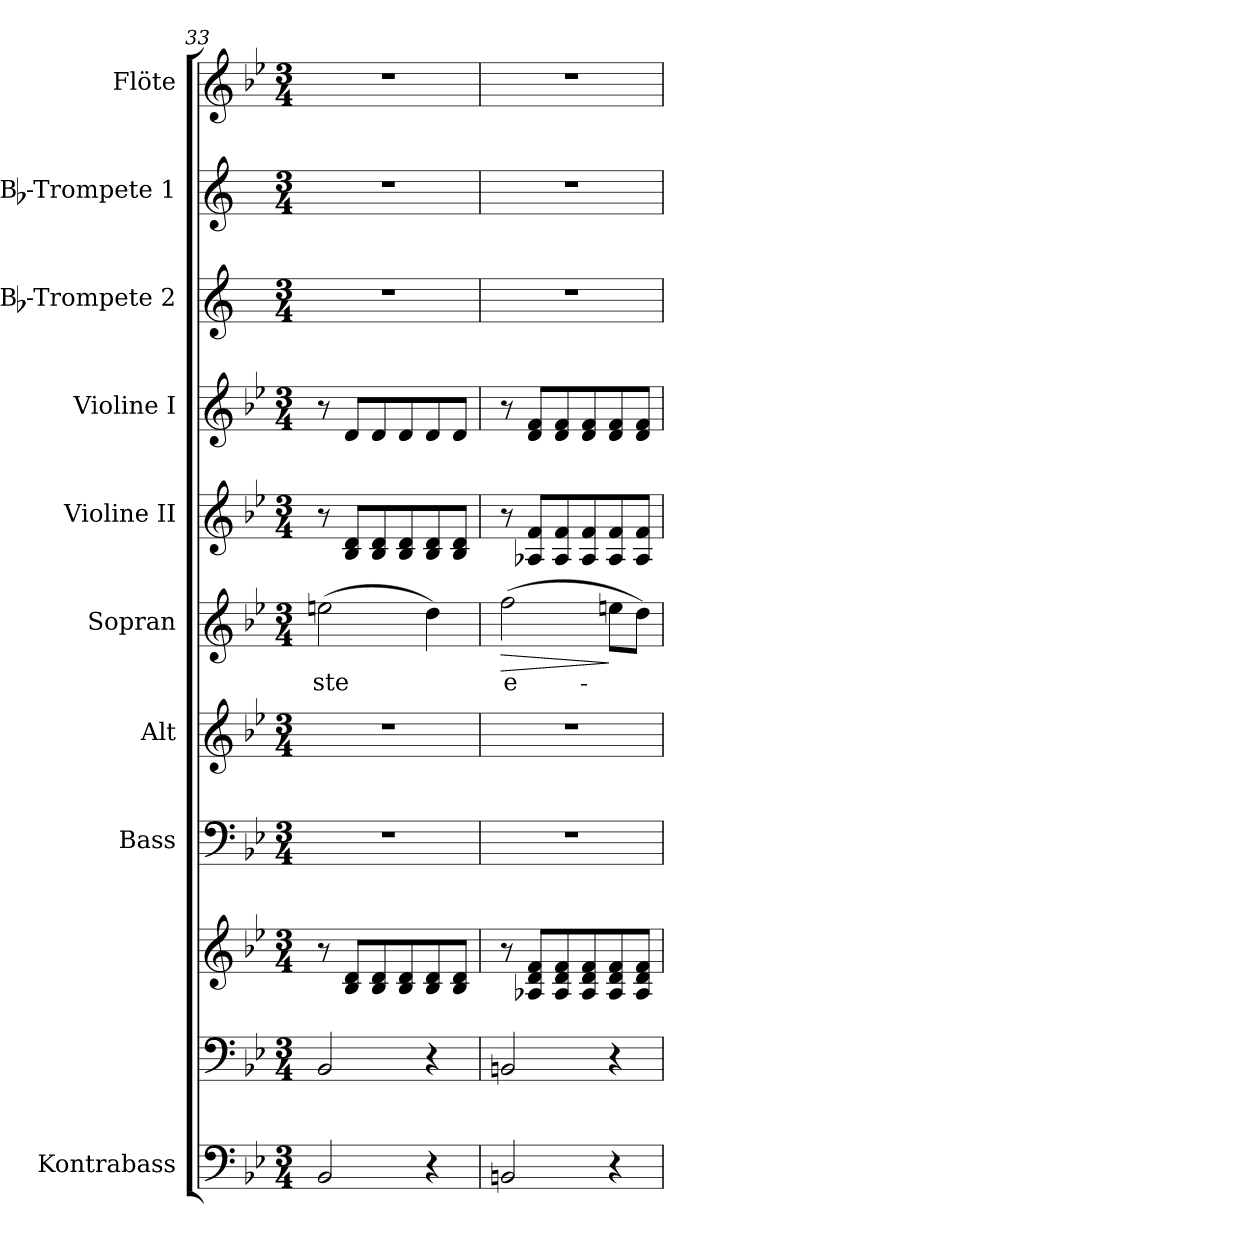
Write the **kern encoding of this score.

**kern	**kern	**kern	**kern	**kern	**kern	**text	**dynam	**kern	**kern	**kern	**kern	**kern
*part10	*part9	*part9	*part8	*part7	*part6	*part6	*part6	*part5	*part4	*part3	*part2	*part1
*staff11	*staff10	*staff9	*staff8	*staff7	*staff6	*staff6	*staff6	*staff5	*staff4	*staff3	*staff2	*staff1
*I"Kontrabass	*	*	*I"Bass	*I"Alt	*I"Sopran	*	*	*I"Violine II	*I"Violine I	*I"Bb-Trompete 2	*I"Bb-Trompete 1	*I"Flöte
*I'Kb.	*	*	*I'B.	*I'A.	*I'S.	*	*	*I'Vl. II	*I'Vl. I	*I'Bb Trp. 2	*I'Bb Trp. 1	*I'Fl.
!!LO:PB:g=z
*clefF4	*clefF4	*clefG2	*clefF4	*clefG2	*clefG2	*	*	*clefG2	*clefG2	*clefG2	*clefG2	*clefG2
*ITrd7c12	*	*	*	*	*	*	*	*	*	*ITrd1c2	*ITrd1c2	*
*k[b-e-]	*k[b-e-]	*k[b-e-]	*k[b-e-]	*k[b-e-]	*k[b-e-]	*	*	*k[b-e-]	*k[b-e-]	*k[b-e-]	*k[b-e-]	*k[b-e-]
*B-:	*B-:	*B-:	*B-:	*B-:	*B-:	*	*	*B-:	*B-:	*B-:	*B-:	*B-:
*M3/4	*M3/4	*M3/4	*M3/4	*M3/4	*M3/4	*	*	*M3/4	*M3/4	*M3/4	*M3/4	*M3/4
=33	=33	=33	=33	=33	=33	=33	=33	=33	=33	=33	=33	=33
!	!	!	!	!	!	!LO:LY:b	!	!	!	!	!	!
2BBB-/	2BB-/	8r	2.r	2.r	(>2een\	-ste	.	8r	8r	2.r	2.r	2.r
.	.	8B-/ 8d/L	.	.	.	.	.	8B-/ 8d/L	8d/L	.	.	.
.	.	8B-/ 8d/	.	.	.	.	.	8B-/ 8d/	8d/	.	.	.
.	.	8B-/ 8d/	.	.	.	.	.	8B-/ 8d/	8d/	.	.	.
4r	4r	8B-/ 8d/	.	.	4dd\)	.	.	8B-/ 8d/	8d/	.	.	.
.	.	8B-/ 8d/J	.	.	.	.	.	8B-/ 8d/J	8d/J	.	.	.
=34	=34	=34	=34	=34	=34	=34	=34	=34	=34	=34	=34	=34
!	!	!	!	!	!	!LO:LY:b	!LO:HP:b	!	!	!	!	!
2BBBn/	2BBn/	8r	2.r	2.r	(>2ff\	e-	>	8r	8r	2.r	2.r	2.r
.	.	8A-X/ 8d/ 8f/L	.	.	.	.	.	8A-X/ 8f/L	8d/ 8f/L	.	.	.
.	.	8A-/ 8d/ 8f/	.	.	.	.	.	8A-/ 8f/	8d/ 8f/	.	.	.
.	.	8A-/ 8d/ 8f/	.	.	.	.	.	8A-/ 8f/	8d/ 8f/	.	.	.
4r	4r	8A-/ 8d/ 8f/	.	.	8een\L	.	]	8A-/ 8f/	8d/ 8f/	.	.	.
.	.	8A-/ 8d/ 8f/J	.	.	8dd\J)	.	.	8A-/ 8f/J	8d/ 8f/J	.	.	.
=	=	=	=	=	=	=	=	=	=	=	=	=
*-	*-	*-	*-	*-	*-	*-	*-	*-	*-	*-	*-	*-
